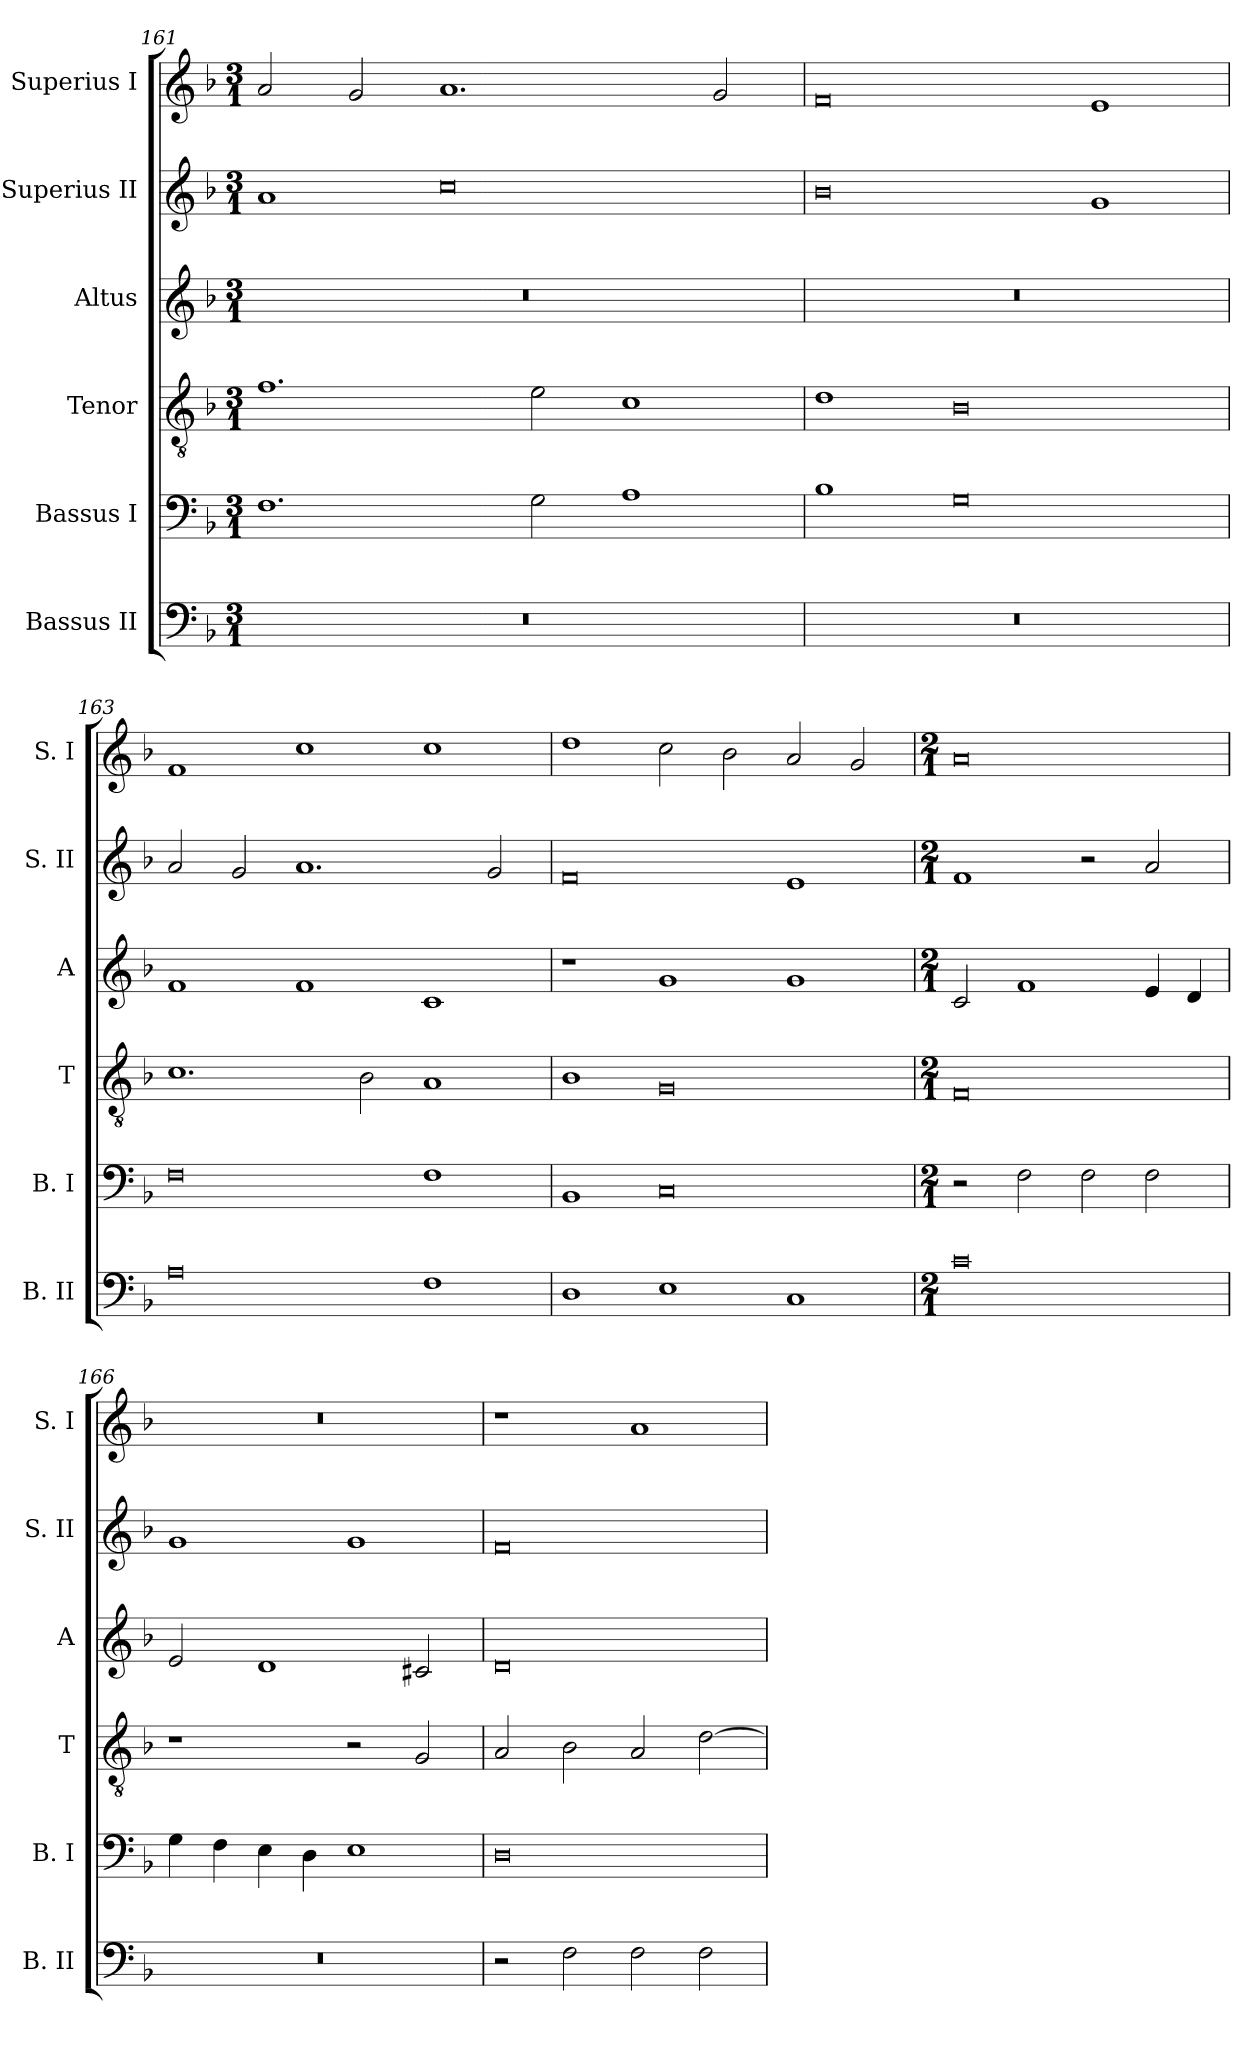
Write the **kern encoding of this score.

**kern	**kern	**kern	**kern	**kern	**kern
*part6	*part5	*part4	*part3	*part2	*part1
*staff6	*staff5	*staff4	*staff3	*staff2	*staff1
*I"Bassus II	*I"Bassus I	*I"Tenor	*I"Altus	*I"Superius II	*I"Superius I
*I'B. II	*I'B. I	*I'T	*I'A	*I'S. II	*I'S. I
*clefF4	*clefF4	*clefGv2	*clefG2	*clefG2	*clefG2
*k[b-]	*k[b-]	*k[b-]	*k[b-]	*k[b-]	*k[b-]
*F:	*F:	*F:	*F:	*F:	*F:
*M3/1	*M3/1	*M3/1	*M3/1	*M3/1	*M3/1
=161	=161	=161	=161	=161	=161
0.r	1.F	1.f	0.r	1a	2a
.	.	.	.	.	2g
.	.	.	.	0cc	1.a
.	2G	2e	.	.	.
.	1A	1c	.	.	.
.	.	.	.	.	2g
=162	=162	=162	=162	=162	=162
0.r	1B-	1d	0.r	0b-	0f
.	0G	0B-	.	.	.
.	.	.	.	1g	1e
=163	=163	=163	=163	=163	=163
0A	0F	1.c	1f	2a	1f
.	.	.	.	2g	.
.	.	.	1f	1.a	1cc
.	.	2B-	.	.	.
1F	1F	1A	1c	.	1cc
.	.	.	.	2g	.
=164	=164	=164	=164	=164	=164
1D	1BB-	1B-	1r	0f	1dd
1E	0C	0G	1g	.	2cc
.	.	.	.	.	2b-
1C	.	.	1g	1e	2a
.	.	.	.	.	2g
=165	=165	=165	=165	=165	=165
*M2/1	*M2/1	*M2/1	*M2/1	*M2/1	*M2/1
0c	2r	0F	2c	1f	0a
.	2F	.	1f	.	.
.	2F	.	.	2r	.
.	2F	.	4e	2a	.
.	.	.	4d	.	.
=166	=166	=166	=166	=166	=166
0r	4G	1r	2e	1g	0r
.	4F	.	.	.	.
.	4E	.	1d	.	.
.	4D	.	.	.	.
.	1E	2r	.	1g	.
.	.	2G	2c#X	.	.
=167	=167	=167	=167	=167	=167
2r	0D	2A	0d	0f	1r
2F	.	2B-	.	.	.
2F	.	2A	.	.	1a
2F	.	[2d	.	.	.
=	=	=	=	=	=
*-	*-	*-	*-	*-	*-
